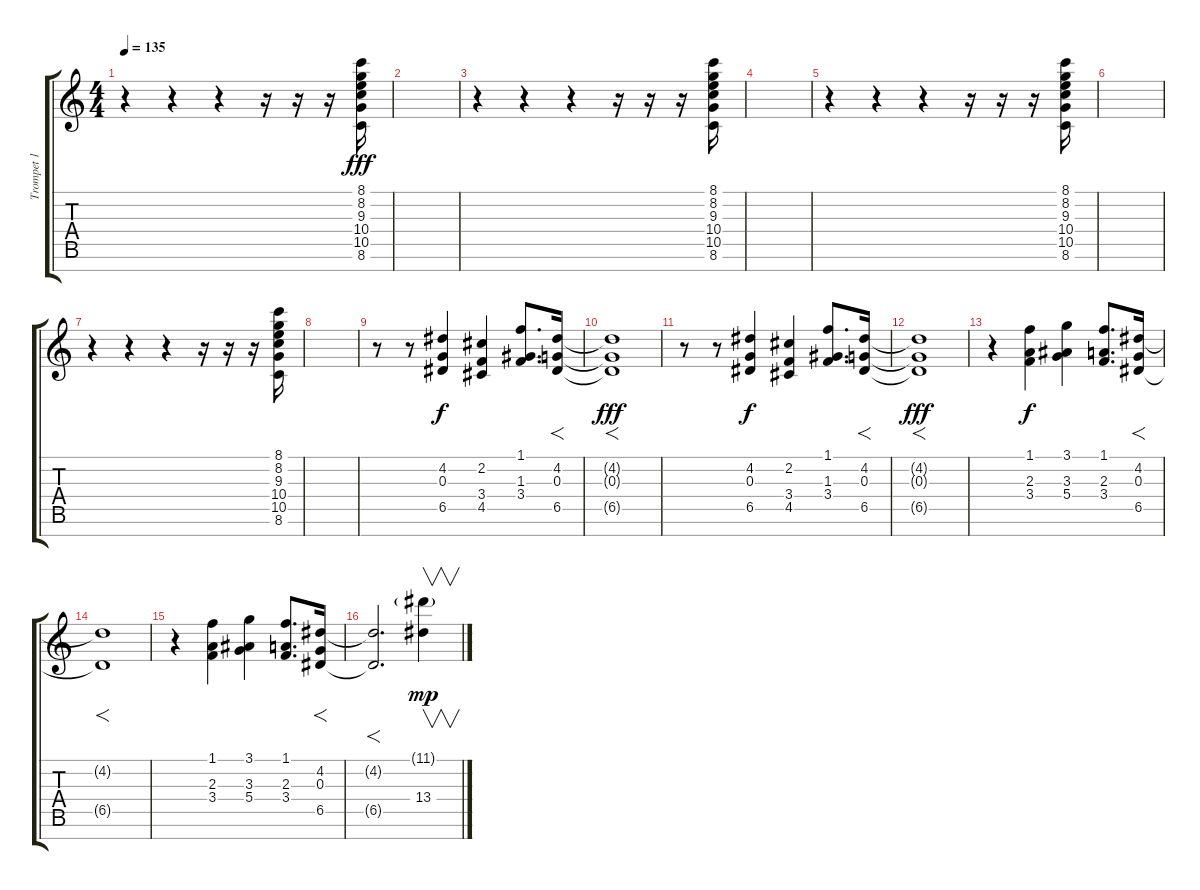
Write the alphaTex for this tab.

\track ("Trompet 1" "Trompet 1") {instrument tuba}
\staff {score tabs}
\tuning (E5 B4 G4 D4 A3 E3 B2) {hide}
\ts (4 4)
\tempo 135
\clef g2
\ks c
r.4{dy f} r.4 r.4 r.16 r.16 r.16 (8.1 8.2 9.3 10.4 10.5 8.6).16{dy fff} |
|
r.4 r.4 r.4 r.16 r.16 r.16 (8.1 8.2 9.3 10.4 10.5 8.6).16 |
|
r.4 r.4 r.4 r.16 r.16 r.16 (8.1 8.2 9.3 10.4 10.5 8.6).16 |
|
r.4 r.4 r.4 r.16 r.16 r.16 (8.1 8.2 9.3 10.4 10.5 8.6).16 |
|
r.8 r.8 (4.2 0.3 6.5).4{dy f} (2.2 3.4 4.5).4 (1.1 1.3 3.4).8{d} (4.2 0.3 6.5).16{f} |
(4.2{t} 0.3{t} 6.5{t}).1{f dy fff} |
r.8 r.8 (4.2 0.3 6.5).4{dy f} (2.2 3.4 4.5).4 (1.1 1.3 3.4).8{d} (4.2 0.3 6.5).16{f} |
(4.2{t} 0.3{t} 6.5{t}).1{f dy fff} |
r.4 (1.1 2.3 3.4).4{dy f} (3.1 3.3 5.4).4 (1.1 2.3 3.4).8{d} (4.2 0.3 6.5).16{f} |
(4.2{t} 6.5{t}).1{f} |
r.4 (1.1 2.3 3.4).4 (3.1 3.3 5.4).4 (1.1 2.3 3.4).8{d} (4.2 0.3 6.5).16{f} |
(4.2{t} 6.5{t}).2{f d} (11.1{g} 13.4).4{v dy mp}
